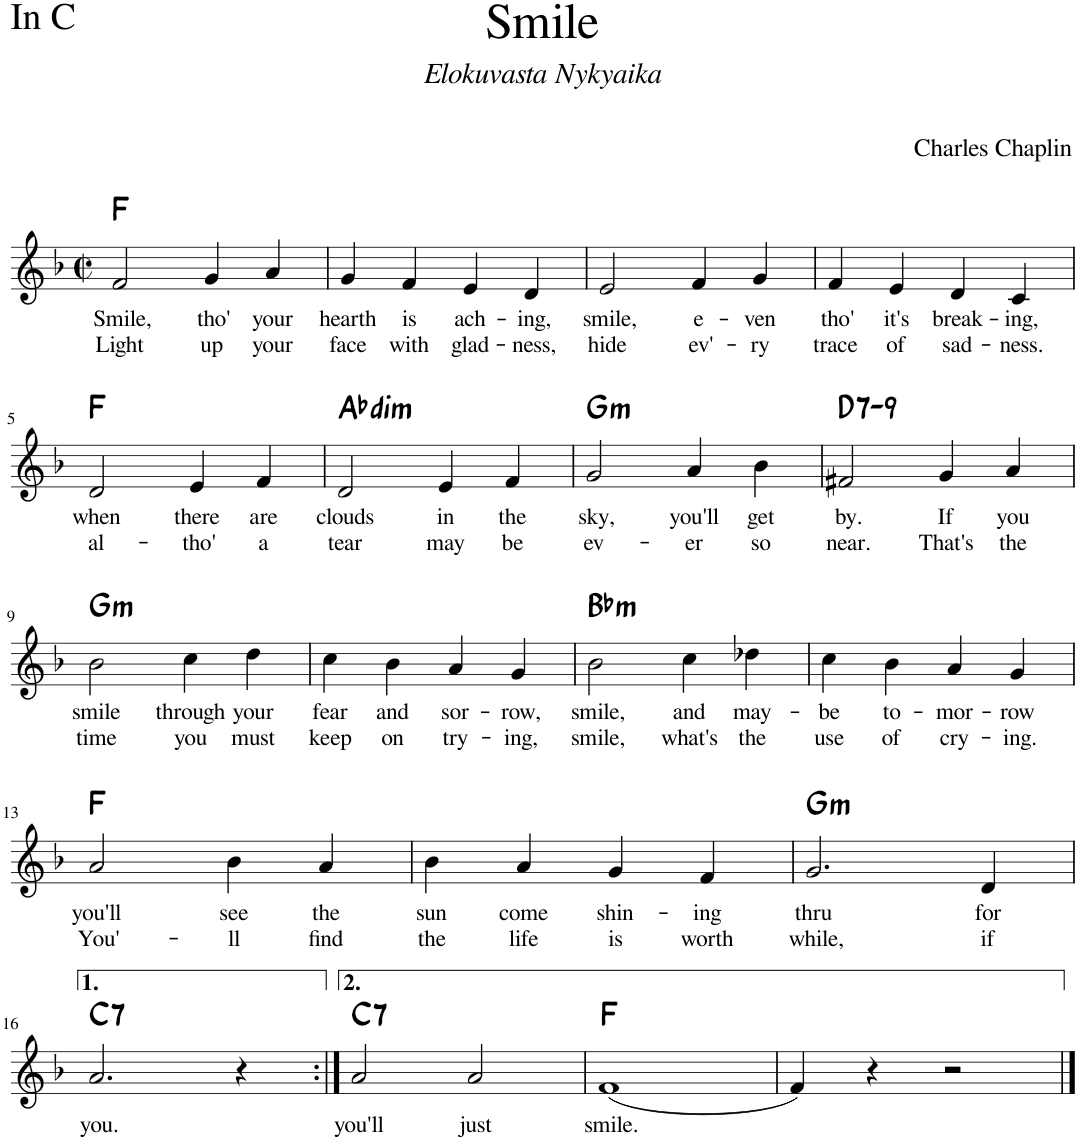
**kern	**text	**text	**harte
*part1	*part1	*part1	*part1
*staff1	*staff1	*staff1	*
*I"Piano	*	*	*
*I'Pno.	*	*	*
*clefG2	*	*	*
*k[b-]	*	*	*
*M2/2	*	*	*
*met(c|)	*	*	*
=1	=1	=1	=1
!	!LO:LY:b	!LO:LY:b	!
2f/	Smile,	Light	F:maj
!	!LO:LY:b	!LO:LY:b	!
4g/	tho'	up	.
!	!LO:LY:b	!LO:LY:b	!
4a/	your	your	.
=2	=2	=2	=2
!	!LO:LY:b	!LO:LY:b	!
4g/	hearth	face	.
!	!LO:LY:b	!LO:LY:b	!
4f/	is	with	.
!	!LO:LY:b	!LO:LY:b	!
4e/	ach-	glad-	.
!	!LO:LY:b	!LO:LY:b	!
4d/	-ing,	-ness,	.
=3	=3	=3	=3
!	!LO:LY:b	!LO:LY:b	!
2e/	smile,	hide	.
!	!LO:LY:b	!LO:LY:b	!
4f/	e-	ev'-	.
!	!LO:LY:b	!LO:LY:b	!
4g/	-ven	-ry	.
=4	=4	=4	=4
!	!LO:LY:b	!LO:LY:b	!
4f/	tho'	trace	.
!	!LO:LY:b	!LO:LY:b	!
4e/	it's	of	.
!	!LO:LY:b	!LO:LY:b	!
4d/	break-	sad-	.
!	!LO:LY:b	!LO:LY:b	!
4c/	-ing,	-ness.	.
!!LO:LB:g=z
=5	=5	=5	=5
!	!LO:LY:b	!LO:LY:b	!
2d/	when	al-	F:maj
!	!LO:LY:b	!LO:LY:b	!
4e/	there	-tho'	.
!	!LO:LY:b	!LO:LY:b	!
4f/	are	a	.
=6	=6	=6	=6
!	!LO:LY:b	!LO:LY:b	!LO:H:kt=dim
2d/	clouds	tear	Ab:dim
!	!LO:LY:b	!LO:LY:b	!
4e/	in	may	.
!	!LO:LY:b	!LO:LY:b	!
4f/	the	be	.
=7	=7	=7	=7
!	!LO:LY:b	!LO:LY:b	!LO:H:kt=m
2g/	sky,	ev-	G:min
!	!LO:LY:b	!LO:LY:b	!
4a/	you'll	-er	.
!	!LO:LY:b	!LO:LY:b	!
4b-\	get	so	.
=8	=8	=8	=8
!	!LO:LY:b	!LO:LY:b	!LO:H:kt=7
2f#X/	by.	near.	D:7(b9)
!	!LO:LY:b	!LO:LY:b	!
4g/	If	That's	.
!	!LO:LY:b	!LO:LY:b	!
4a/	you	the	.
!!LO:LB:g=z
=9	=9	=9	=9
!	!LO:LY:b	!LO:LY:b	!LO:H:kt=m
2b-\	smile	time	G:min
!	!LO:LY:b	!LO:LY:b	!
4cc\	through	you	.
!	!LO:LY:b	!LO:LY:b	!
4dd\	your	must	.
=10	=10	=10	=10
!	!LO:LY:b	!LO:LY:b	!
4cc\	fear	keep	.
!	!LO:LY:b	!LO:LY:b	!
4b-\	and	on	.
!	!LO:LY:b	!LO:LY:b	!
4a/	sor-	try-	.
!	!LO:LY:b	!LO:LY:b	!
4g/	-row,	-ing,	.
=11	=11	=11	=11
!	!LO:LY:b	!LO:LY:b	!LO:H:kt=m
2b-\	smile,	smile,	Bb:min
!	!LO:LY:b	!LO:LY:b	!
4cc\	and	what's	.
!	!LO:LY:b	!LO:LY:b	!
4dd-X\	may-	the	.
=12	=12	=12	=12
!	!LO:LY:b	!LO:LY:b	!
4cc\	-be	use	.
!	!LO:LY:b	!LO:LY:b	!
4b-\	to-	of	.
!	!LO:LY:b	!LO:LY:b	!
4a/	-mor-	cry-	.
!	!LO:LY:b	!LO:LY:b	!
4g/	-row	-ing.	.
!!LO:LB:g=z
=13	=13	=13	=13
!	!LO:LY:b	!LO:LY:b	!
2a/	you'll	You'-	F:maj
!	!LO:LY:b	!LO:LY:b	!
4b-\	see	-ll	.
!	!LO:LY:b	!LO:LY:b	!
4a/	the	find	.
=14	=14	=14	=14
!	!LO:LY:b	!LO:LY:b	!
4b-\	sun	the	.
!	!LO:LY:b	!LO:LY:b	!
4a/	come	life	.
!	!LO:LY:b	!LO:LY:b	!
4g/	shin-	is	.
!	!LO:LY:b	!LO:LY:b	!
4f/	-ing	worth	.
=15	=15	=15	=15
!	!LO:LY:b	!LO:LY:b	!LO:H:kt=m
2.g/	thru	while,	G:min
!	!LO:LY:b	!LO:LY:b	!
4d/	for	if	.
!!LO:LB:g=z
=16	=16	=16	=16
!	!LO:LY:b	!	!LO:H:kt=7
2.a/	you.	.	C:7
4r	.	.	.
=17:|!	=17:|!	=17:|!	=17:|!
!	!LO:LY:b	!	!LO:H:kt=7
2a/	you'll	.	C:7
!	!LO:LY:b	!	!
2a/	just	.	.
=18	=18	=18	=18
!	!LO:LY:b	!	!
(1f	smile.	.	F:maj
=19	=19	=19	=19
4f/)	.	.	.
4r	.	.	.
2r	.	.	.
==	==	==	==
*-	*-	*-	*-
